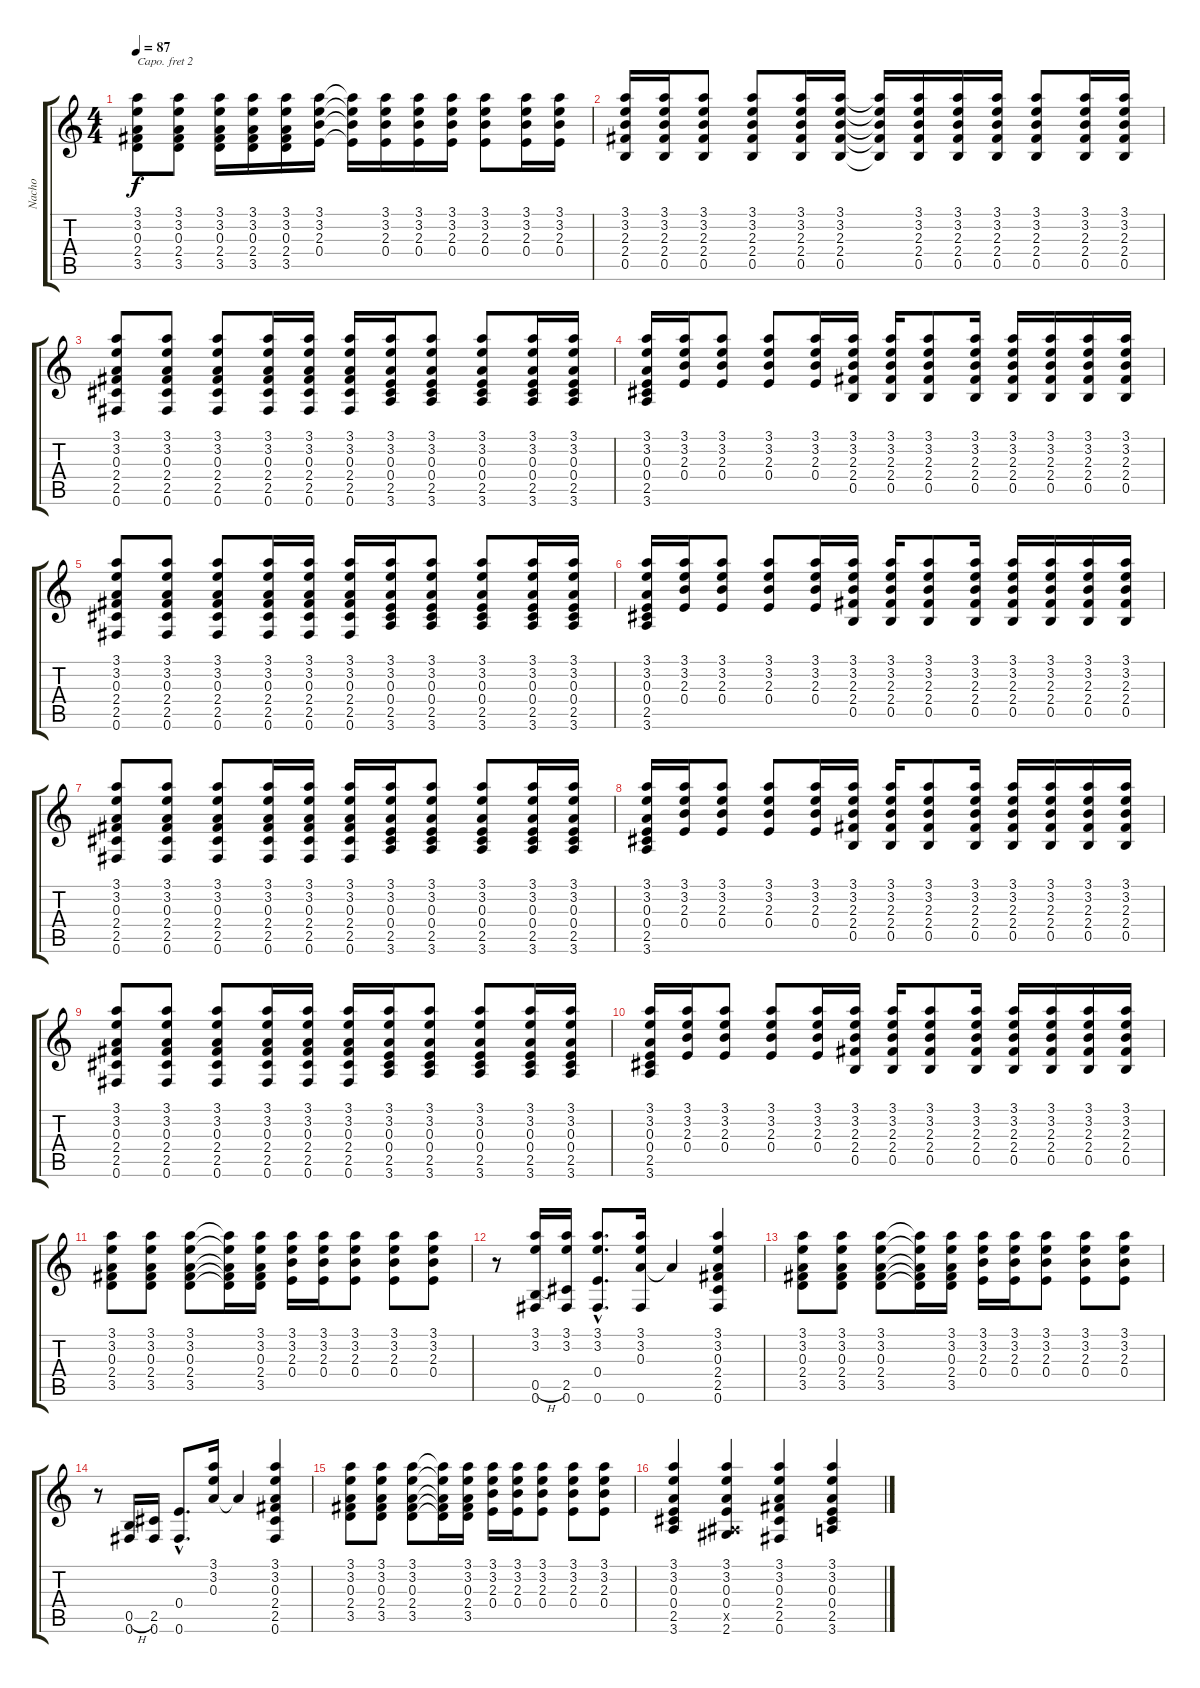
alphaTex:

\track ("Nacho" "Nacho") {instrument distortionguitar}
\staff {score tabs}
\capo 2
\tuning (E4 B3 G3 D3 A2 E2) {hide}
\ts (4 4)
\tempo 87
\clef g2
\ks c
(3.1 3.2 0.3 2.4 3.5).8{dy f} (3.1 3.2 0.3 2.4 3.5).8 (3.1 3.2 0.3 2.4 3.5).16 (3.1 3.2 0.3 2.4 3.5).16 (3.1 3.2 0.3 2.4 3.5).16 (3.1 3.2 2.3 0.4).16 (3.1{t} 3.2{t} 2.3{t} 0.4{t}).16 (3.1 3.2 2.3 0.4).16 (3.1 3.2 2.3 0.4).16 (3.1 3.2 2.3 0.4).16 (3.1 3.2 2.3 0.4).8 (3.1 3.2 2.3 0.4).16 (3.1 3.2 2.3 0.4).16 |
(3.1 3.2 2.3 2.4 0.5).16 (3.1 3.2 2.3 2.4 0.5).16 (3.1 3.2 2.3 2.4 0.5).8 (3.1 3.2 2.3 2.4 0.5).8 (3.1 3.2 2.3 2.4 0.5).16 (3.1 3.2 2.3 2.4 0.5).16 (3.1{t} 3.2{t} 2.3{t} 2.4{t} 0.5{t}).16 (3.1 3.2 2.3 2.4 0.5).16 (3.1 3.2 2.3 2.4 0.5).16 (3.1 3.2 2.3 2.4 0.5).16 (3.1 3.2 2.3 2.4 0.5).8 (3.1 3.2 2.3 2.4 0.5).16 (3.1 3.2 2.3 2.4 0.5).16 |
(3.1 3.2 0.3 2.4 2.5 0.6).8 (3.1 3.2 0.3 2.4 2.5 0.6).8 (3.1 3.2 0.3 2.4 2.5 0.6).8 (3.1 3.2 0.3 2.4 2.5 0.6).16 (3.1 3.2 0.3 2.4 2.5 0.6).16 (3.1 3.2 0.3 2.4 2.5 0.6).16 (3.1 3.2 0.3 0.4 2.5 3.6).16 (3.1 3.2 0.3 0.4 2.5 3.6).8 (3.1 3.2 0.3 0.4 2.5 3.6).8 (3.1 3.2 0.3 0.4 2.5 3.6).16 (3.1 3.2 0.3 0.4 2.5 3.6).16 |
(3.1 3.2 0.3 0.4 2.5 3.6).16 (3.1 3.2 2.3 0.4).16 (3.1 3.2 2.3 0.4).8 (3.1 3.2 2.3 0.4).8 (3.1 3.2 2.3 0.4).16 (3.1 3.2 2.3 2.4 0.5).16 (3.1 3.2 2.3 2.4 0.5).16 (3.1 3.2 2.3 2.4 0.5).8 (3.1 3.2 2.3 2.4 0.5).16 (3.1 3.2 2.3 2.4 0.5).16 (3.1 3.2 2.3 2.4 0.5).16 (3.1 3.2 2.3 2.4 0.5).16 (3.1 3.2 2.3 2.4 0.5).16 |
(3.1 3.2 0.3 2.4 2.5 0.6).8 (3.1 3.2 0.3 2.4 2.5 0.6).8 (3.1 3.2 0.3 2.4 2.5 0.6).8 (3.1 3.2 0.3 2.4 2.5 0.6).16 (3.1 3.2 0.3 2.4 2.5 0.6).16 (3.1 3.2 0.3 2.4 2.5 0.6).16 (3.1 3.2 0.3 0.4 2.5 3.6).16 (3.1 3.2 0.3 0.4 2.5 3.6).8 (3.1 3.2 0.3 0.4 2.5 3.6).8 (3.1 3.2 0.3 0.4 2.5 3.6).16 (3.1 3.2 0.3 0.4 2.5 3.6).16 |
(3.1 3.2 0.3 0.4 2.5 3.6).16 (3.1 3.2 2.3 0.4).16 (3.1 3.2 2.3 0.4).8 (3.1 3.2 2.3 0.4).8 (3.1 3.2 2.3 0.4).16 (3.1 3.2 2.3 2.4 0.5).16 (3.1 3.2 2.3 2.4 0.5).16 (3.1 3.2 2.3 2.4 0.5).8 (3.1 3.2 2.3 2.4 0.5).16 (3.1 3.2 2.3 2.4 0.5).16 (3.1 3.2 2.3 2.4 0.5).16 (3.1 3.2 2.3 2.4 0.5).16 (3.1 3.2 2.3 2.4 0.5).16 |
(3.1 3.2 0.3 2.4 2.5 0.6).8 (3.1 3.2 0.3 2.4 2.5 0.6).8 (3.1 3.2 0.3 2.4 2.5 0.6).8 (3.1 3.2 0.3 2.4 2.5 0.6).16 (3.1 3.2 0.3 2.4 2.5 0.6).16 (3.1 3.2 0.3 2.4 2.5 0.6).16 (3.1 3.2 0.3 0.4 2.5 3.6).16 (3.1 3.2 0.3 0.4 2.5 3.6).8 (3.1 3.2 0.3 0.4 2.5 3.6).8 (3.1 3.2 0.3 0.4 2.5 3.6).16 (3.1 3.2 0.3 0.4 2.5 3.6).16 |
(3.1 3.2 0.3 0.4 2.5 3.6).16 (3.1 3.2 2.3 0.4).16 (3.1 3.2 2.3 0.4).8 (3.1 3.2 2.3 0.4).8 (3.1 3.2 2.3 0.4).16 (3.1 3.2 2.3 2.4 0.5).16 (3.1 3.2 2.3 2.4 0.5).16 (3.1 3.2 2.3 2.4 0.5).8 (3.1 3.2 2.3 2.4 0.5).16 (3.1 3.2 2.3 2.4 0.5).16 (3.1 3.2 2.3 2.4 0.5).16 (3.1 3.2 2.3 2.4 0.5).16 (3.1 3.2 2.3 2.4 0.5).16 |
(3.1 3.2 0.3 2.4 2.5 0.6).8 (3.1 3.2 0.3 2.4 2.5 0.6).8 (3.1 3.2 0.3 2.4 2.5 0.6).8 (3.1 3.2 0.3 2.4 2.5 0.6).16 (3.1 3.2 0.3 2.4 2.5 0.6).16 (3.1 3.2 0.3 2.4 2.5 0.6).16 (3.1 3.2 0.3 0.4 2.5 3.6).16 (3.1 3.2 0.3 0.4 2.5 3.6).8 (3.1 3.2 0.3 0.4 2.5 3.6).8 (3.1 3.2 0.3 0.4 2.5 3.6).16 (3.1 3.2 0.3 0.4 2.5 3.6).16 |
(3.1 3.2 0.3 0.4 2.5 3.6).16 (3.1 3.2 2.3 0.4).16 (3.1 3.2 2.3 0.4).8 (3.1 3.2 2.3 0.4).8 (3.1 3.2 2.3 0.4).16 (3.1 3.2 2.3 2.4 0.5).16 (3.1 3.2 2.3 2.4 0.5).16 (3.1 3.2 2.3 2.4 0.5).8 (3.1 3.2 2.3 2.4 0.5).16 (3.1 3.2 2.3 2.4 0.5).16 (3.1 3.2 2.3 2.4 0.5).16 (3.1 3.2 2.3 2.4 0.5).16 (3.1 3.2 2.3 2.4 0.5).16 |
(3.1 3.2 0.3 2.4 3.5).8 (3.1 3.2 0.3 2.4 3.5).8 (3.1 3.2 0.3 2.4 3.5).8 (3.1{t} 3.2{t} 0.3{t} 2.4{t} 3.5{t}).16 (3.1 3.2 0.3 2.4 3.5).16 (3.1 3.2 2.3 0.4).16 (3.1 3.2 2.3 0.4).16 (3.1 3.2 2.3 0.4).8 (3.1 3.2 2.3 0.4).8 (3.1 3.2 2.3 0.4).8 |
r.8 (3.1 3.2 0.5{h} 0.6).16 (3.1 3.2 2.5 0.6).16 (3.1{hac} 3.2{hac} 0.4{hac} 0.6{hac}).8{d} (3.1 3.2 0.3 0.6).16 0.3{t}.4 (3.1 3.2 0.3 2.4 2.5 0.6).4 |
(3.1 3.2 0.3 2.4 3.5).8 (3.1 3.2 0.3 2.4 3.5).8 (3.1 3.2 0.3 2.4 3.5).8 (3.1{t} 3.2{t} 0.3{t} 2.4{t} 3.5{t}).16 (3.1 3.2 0.3 2.4 3.5).16 (3.1 3.2 2.3 0.4).16 (3.1 3.2 2.3 0.4).16 (3.1 3.2 2.3 0.4).8 (3.1 3.2 2.3 0.4).8 (3.1 3.2 2.3 0.4).8 |
r.8 (0.5{h} 0.6).16 (2.5 0.6).16 (0.4{hac} 0.6{hac}).8{d} (3.1 3.2 0.3).16 0.3{t}.4 (3.1 3.2 0.3 2.4 2.5 0.6).4 |
(3.1 3.2 0.3 2.4 3.5).8 (3.1 3.2 0.3 2.4 3.5).8 (3.1 3.2 0.3 2.4 3.5).8 (3.1{t} 3.2{t} 0.3{t} 2.4{t} 3.5{t}).16 (3.1 3.2 0.3 2.4 3.5).16 (3.1 3.2 2.3 0.4).16 (3.1 3.2 2.3 0.4).16 (3.1 3.2 2.3 0.4).8 (3.1 3.2 2.3 0.4).8 (3.1 3.2 2.3 0.4).8 |
(3.1 3.2 0.3 0.4 2.5 3.6).4 (3.1 3.2 0.3 0.4 -1.5{x} 2.6).4 (3.1 3.2 0.3 2.4 2.5 0.6).4 (3.1 3.2 0.3 0.4 2.5 3.6).4
